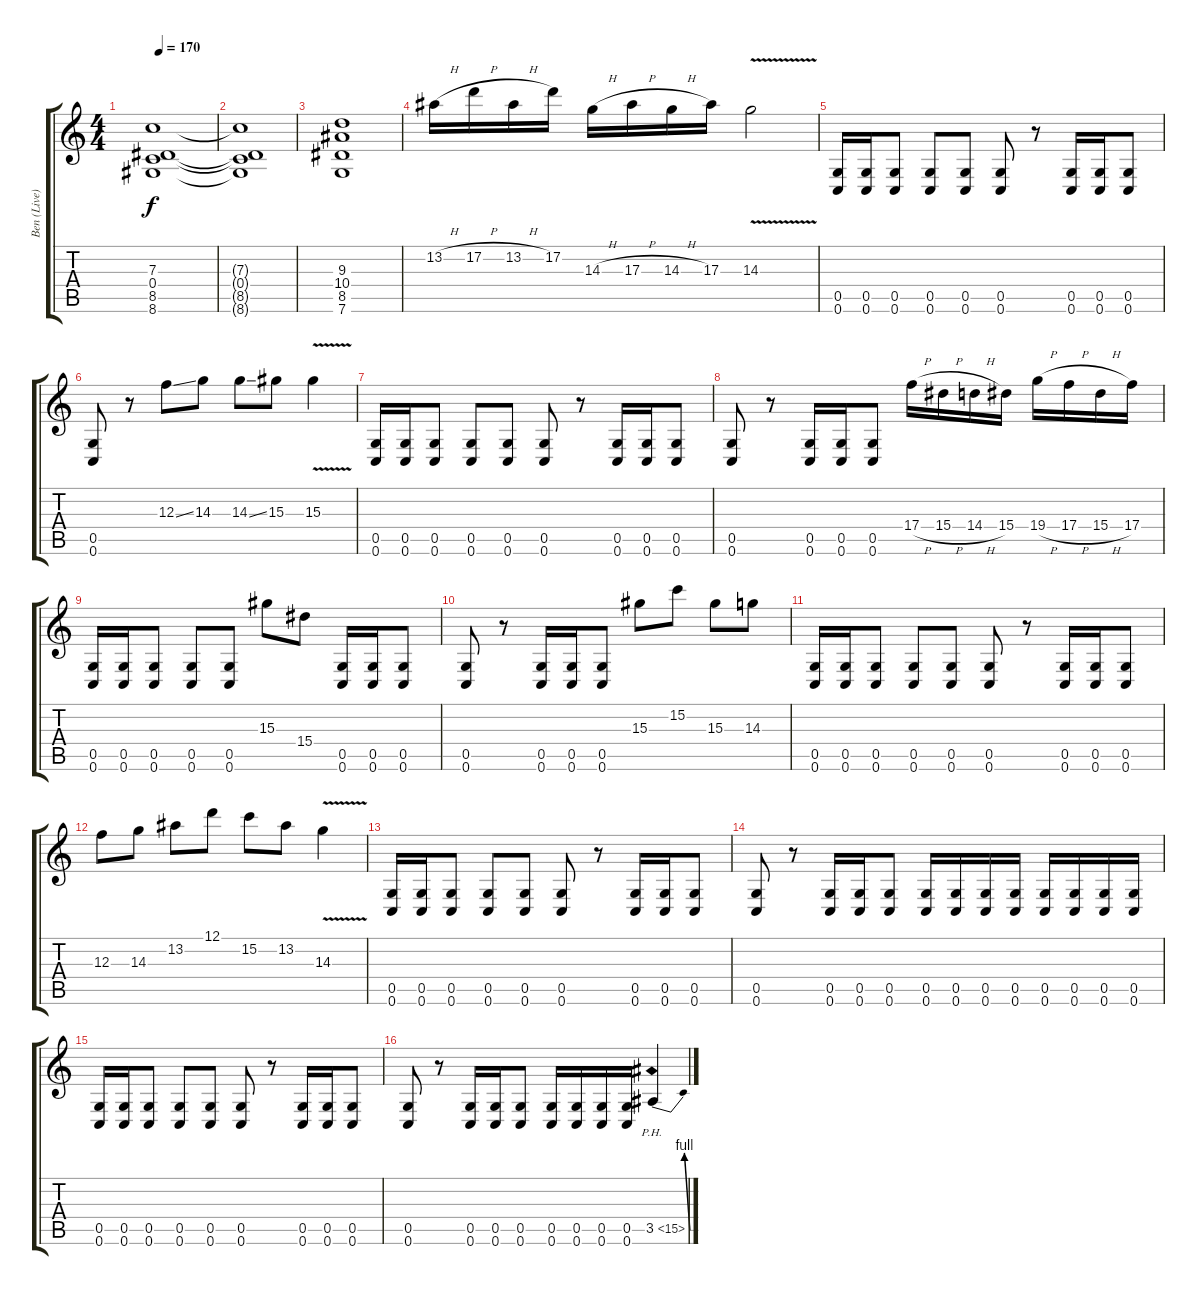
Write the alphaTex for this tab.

\track ("Ben (Live)" "Ben (Live)") {mute instrument distortionguitar}
\staff {score tabs}
\tuning (D4 A3 F3 C3 G2 C2) {hide}
\ts (4 4)
\tempo 170
\clef g2
\ks c
(7.3 0.4 8.5 8.6).1{dy f} |
(7.3{t} 0.4{t} 8.5{t} 8.6{t}).1 |
(9.3 10.4 8.5 7.6).1 |
13.2{h}.16 17.2{h}.16 13.2{h}.16 17.2.16 14.3{h}.16 17.3{h}.16 14.3{h}.16 17.3.16 14.3{v}.2 |
(0.5 0.6).16 (0.5 0.6).16 (0.5 0.6).8 (0.5 0.6).8 (0.5 0.6).8 (0.5 0.6).8 r.8 (0.5 0.6).16 (0.5 0.6).16 (0.5 0.6).8 |
(0.5 0.6).8 r.8 12.3{ss}.8 14.3.8 14.3{ss}.8 15.3.8 15.3{v}.4 |
(0.5 0.6).16 (0.5 0.6).16 (0.5 0.6).8 (0.5 0.6).8 (0.5 0.6).8 (0.5 0.6).8 r.8 (0.5 0.6).16 (0.5 0.6).16 (0.5 0.6).8 |
(0.5 0.6).8 r.8 (0.5 0.6).16 (0.5 0.6).16 (0.5 0.6).8 17.4{h}.16 15.4{h}.16 14.4{h}.16 15.4.16 19.4{h}.16 17.4{h}.16 15.4{h}.16 17.4.16 |
(0.5 0.6).16 (0.5 0.6).16 (0.5 0.6).8 (0.5 0.6).8 (0.5 0.6).8 15.3.8 15.4.8 (0.5 0.6).16 (0.5 0.6).16 (0.5 0.6).8 |
(0.5 0.6).8 r.8 (0.5 0.6).16 (0.5 0.6).16 (0.5 0.6).8 15.3.8 15.2.8 15.3.8 14.3.8 |
(0.5 0.6).16 (0.5 0.6).16 (0.5 0.6).8 (0.5 0.6).8 (0.5 0.6).8 (0.5 0.6).8 r.8 (0.5 0.6).16 (0.5 0.6).16 (0.5 0.6).8 |
12.3.8 14.3.8 13.2.8 12.1.8 15.2.8 13.2.8 14.3{v}.4{instrument guitarharmonics} |
(0.5 0.6).16{instrument distortionguitar} (0.5 0.6).16 (0.5 0.6).8 (0.5 0.6).8 (0.5 0.6).8 (0.5 0.6).8 r.8 (0.5 0.6).16 (0.5 0.6).16 (0.5 0.6).8 |
(0.5 0.6).8 r.8 (0.5 0.6).16 (0.5 0.6).16 (0.5 0.6).8 (0.5 0.6).16 (0.5 0.6).16 (0.5 0.6).16 (0.5 0.6).16 (0.5 0.6).16 (0.5 0.6).16 (0.5 0.6).16 (0.5 0.6).16 |
(0.5 0.6).16 (0.5 0.6).16 (0.5 0.6).8 (0.5 0.6).8 (0.5 0.6).8 (0.5 0.6).8 r.8 (0.5 0.6).16 (0.5 0.6).16 (0.5 0.6).8 |
(0.5 0.6).8 r.8 (0.5 0.6).16 (0.5 0.6).16 (0.5 0.6).8 (0.5 0.6).16 (0.5 0.6).16 (0.5 0.6).16 (0.5 0.6).16 3.5{be (bend 0 0 60 4) ph 12}.4{instrument guitarharmonics}
